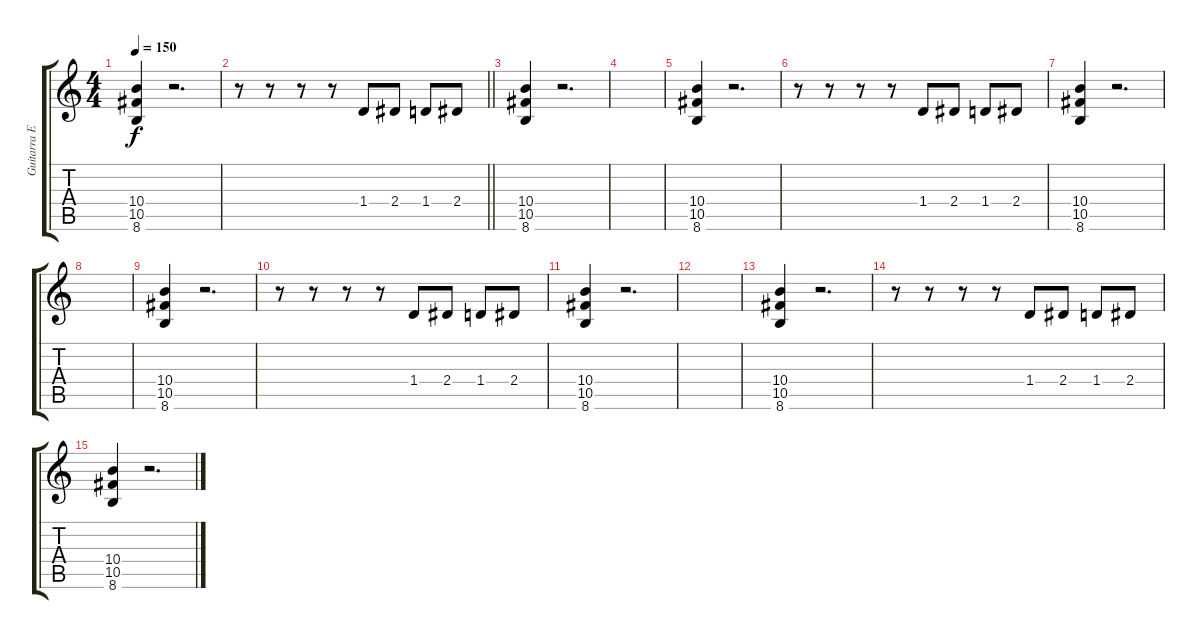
\track ("Guitarra Eléctrica" "Guitarra E") {instrument overdrivenguitar}
\staff {score tabs}
\tuning (Eb4 Bb3 Gb3 Db3 Ab2 Eb2) {hide}
\ts (4 4)
\tempo 150
\clef g2
\ks c
(10.4 10.5 8.6).4{dy f} r.2{d} |
\barLineRight lightlight
r.8 r.8 r.8 r.8 1.4.8 2.4.8 1.4.8 2.4.8 |
(10.4 10.5 8.6).4 r.2{d} |
|
(10.4 10.5 8.6).4 r.2{d} |
r.8 r.8 r.8 r.8 1.4.8 2.4.8 1.4.8 2.4.8 |
(10.4 10.5 8.6).4 r.2{d} |
|
(10.4 10.5 8.6).4 r.2{d} |
r.8 r.8 r.8 r.8 1.4.8 2.4.8 1.4.8 2.4.8 |
(10.4 10.5 8.6).4 r.2{d} |
|
(10.4 10.5 8.6).4 r.2{d} |
r.8 r.8 r.8 r.8 1.4.8 2.4.8 1.4.8 2.4.8 |
(10.4 10.5 8.6).4 r.2{d}
